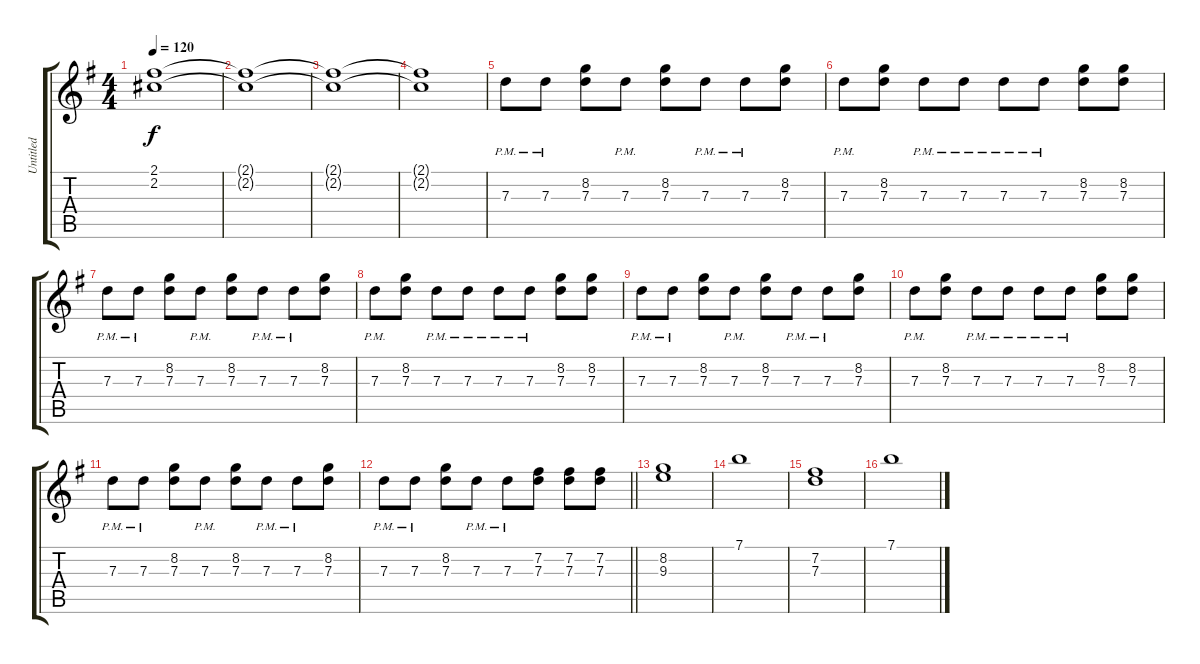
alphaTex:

\track ("Untitled" "Untitled") {instrument acousticguitarnylon}
\staff {score tabs}
\tuning (E4 B3 G3 D3 A2 E2) {hide}
\ts (4 4)
\tempo 120
\clef g2
\ks g
(2.1 2.2).1{dy f} |
(2.1{t} 2.2{t}).1 |
(2.1{t} 2.2{t}).1 |
(2.1{t} 2.2{t}).1 |
7.3{pm}.8 7.3{pm}.8 (8.2 7.3).8 7.3{pm}.8 (8.2 7.3).8 7.3{pm}.8 7.3{pm}.8 (8.2 7.3).8 |
7.3{pm}.8 (8.2 7.3).8 7.3{pm}.8 7.3{pm}.8 7.3{pm}.8 7.3{pm}.8 (8.2 7.3).8 (8.2 7.3).8 |
7.3{pm}.8 7.3{pm}.8 (8.2 7.3).8 7.3{pm}.8 (8.2 7.3).8 7.3{pm}.8 7.3{pm}.8 (8.2 7.3).8 |
7.3{pm}.8 (8.2 7.3).8 7.3{pm}.8 7.3{pm}.8 7.3{pm}.8 7.3{pm}.8 (8.2 7.3).8 (8.2 7.3).8 |
7.3{pm}.8 7.3{pm}.8 (8.2 7.3).8 7.3{pm}.8 (8.2 7.3).8 7.3{pm}.8 7.3{pm}.8 (8.2 7.3).8 |
7.3{pm}.8 (8.2 7.3).8 7.3{pm}.8 7.3{pm}.8 7.3{pm}.8 7.3{pm}.8 (8.2 7.3).8 (8.2 7.3).8 |
7.3{pm}.8 7.3{pm}.8 (8.2 7.3).8 7.3{pm}.8 (8.2 7.3).8 7.3{pm}.8 7.3{pm}.8 (8.2 7.3).8 |
\barLineRight lightlight
7.3{pm}.8 7.3{pm}.8 (8.2 7.3).8 7.3{pm}.8 7.3{pm}.8 (7.2 7.3).8 (7.2 7.3).8 (7.2 7.3).8 |
(8.2 9.3).1 |
7.1.1 |
(7.2 7.3).1 |
7.1.1
